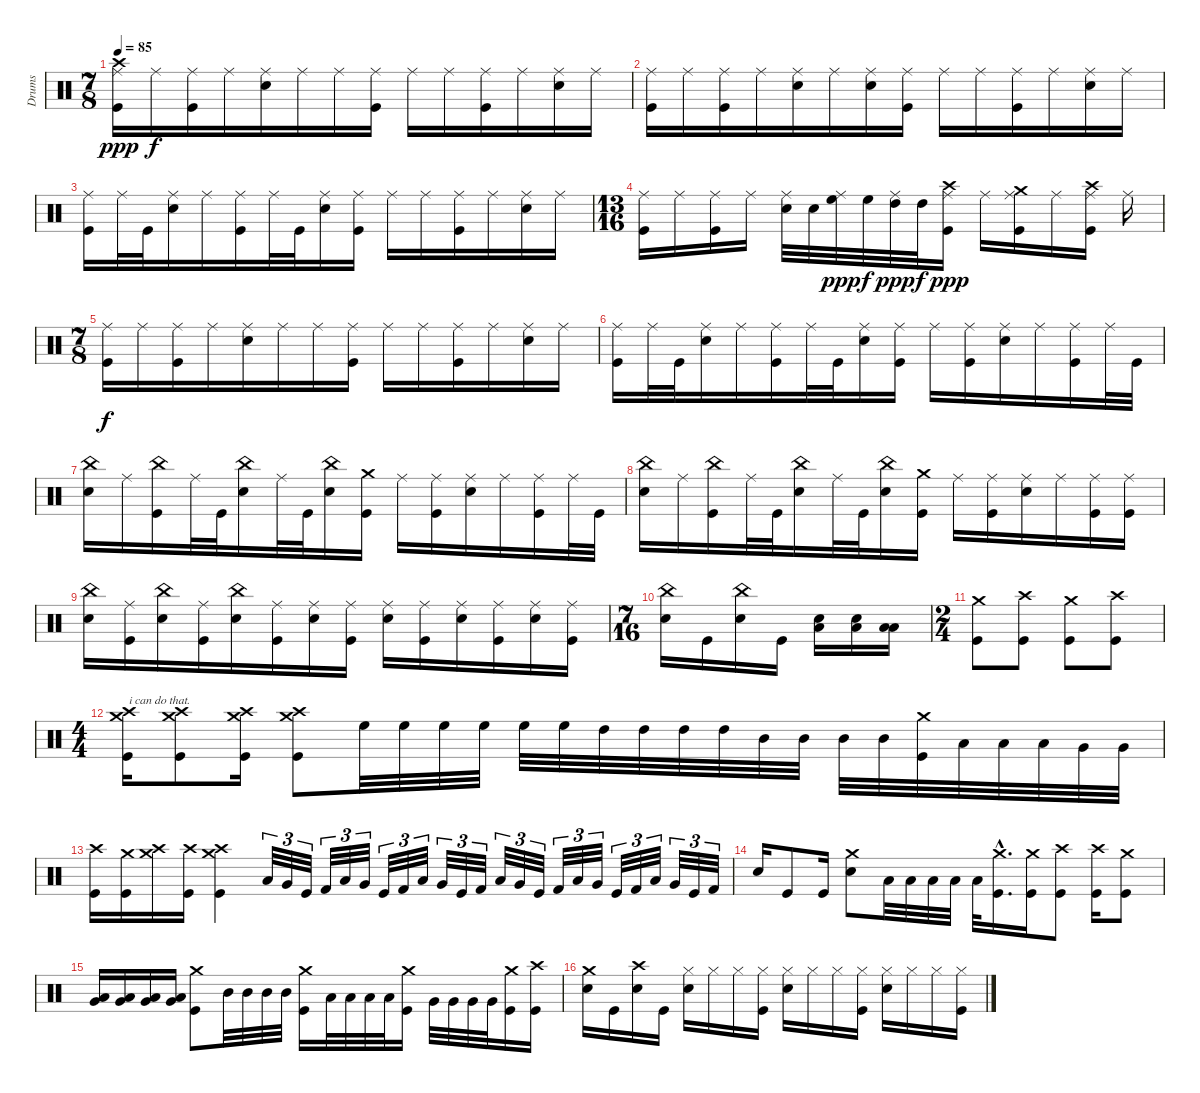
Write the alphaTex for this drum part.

\track ("Drums" "Drums") {instrument percussion}
\staff {score}
\articulation defaults
\ts (7 8)
\tempo 85
\clef neutral
\ks c
("Ride (middle)" "Crash high (hit)" "Kick (hit)").16{dy ppp} "Ride (middle)".16{dy f} ("Ride (middle)" "Kick (hit)").16 "Ride (middle)".16 ("Ride (middle)" "Electric Snare (hit)").16 "Ride (middle)".16 "Ride (middle)".16 ("Ride (middle)" "Kick (hit)").16 "Ride (middle)".16 "Ride (middle)".16 ("Ride (middle)" "Kick (hit)").16 "Ride (middle)".16 ("Ride (middle)" "Electric Snare (hit)").16 "Ride (middle)".16 |
("Ride (middle)" "Kick (hit)").16 "Ride (middle)".16 ("Ride (middle)" "Kick (hit)").16 "Ride (middle)".16 ("Ride (middle)" "Electric Snare (hit)").16 "Ride (middle)".16 ("Ride (middle)" "Electric Snare (hit)").16 ("Ride (middle)" "Kick (hit)").16 "Ride (middle)".16 "Ride (middle)".16 ("Ride (middle)" "Kick (hit)").16 "Ride (middle)".16 ("Ride (middle)" "Electric Snare (hit)").16 "Ride (middle)".16 |
("Ride (middle)" "Kick (hit)").16 "Ride (middle)".32 "Kick (hit)".32 ("Ride (middle)" "Electric Snare (hit)").16 "Ride (middle)".16 ("Ride (middle)" "Kick (hit)").16 "Ride (middle)".32 "Kick (hit)".32 ("Ride (middle)" "Electric Snare (hit)").16 ("Ride (middle)" "Kick (hit)").16 "Ride (middle)".16 "Ride (middle)".16 ("Ride (middle)" "Kick (hit)").16 "Ride (middle)".16 ("Ride (middle)" "Electric Snare (hit)").16 "Ride (middle)".16 |
\ts (13 16)
("Ride (middle)" "Kick (hit)").16 "Ride (middle)".16 ("Ride (middle)" "Kick (hit)").16 "Ride (middle)".16 ("Ride (middle)" "Electric Snare (hit)").32 "Electric Snare (hit)".32 ("Ride (middle)" "High Floor Tom (hit)").32{dy ppp} "High Floor Tom (hit)".32{dy f} ("Ride (middle)" "High Tom (hit)").32{dy ppp} "High Tom (hit)".32{dy f} ("Ride (middle)" "Crash high (hit)" "Kick (hit)").16{dy ppp} "Ride (middle)".16 ("Ride (middle)" "Crash medium (hit)" "Kick (hit)").16 "Ride (middle)".16 ("Ride (middle)" "Crash high (hit)" "Kick (hit)").16 "Ride (middle)".16 |
\ts (7 8)
("Ride (middle)" "Kick (hit)").16{dy f} "Ride (middle)".16 ("Ride (middle)" "Kick (hit)").16 "Ride (middle)".16 ("Ride (middle)" "Electric Snare (hit)").16 "Ride (middle)".16 "Ride (middle)".16 ("Ride (middle)" "Kick (hit)").16 "Ride (middle)".16 "Ride (middle)".16 ("Ride (middle)" "Kick (hit)").16 "Ride (middle)".16 ("Ride (middle)" "Electric Snare (hit)").16 "Ride (middle)".16 |
("Ride (middle)" "Kick (hit)").16 "Ride (middle)".32 "Kick (hit)".32 ("Ride (middle)" "Electric Snare (hit)").16 "Ride (middle)".16 ("Ride (middle)" "Kick (hit)").16 "Ride (middle)".32 "Kick (hit)".32 ("Ride (middle)" "Electric Snare (hit)").16 ("Ride (middle)" "Kick (hit)").16 "Ride (middle)".16 ("Ride (middle)" "Kick (hit)").16 ("Ride (middle)" "Electric Snare (hit)").16 "Ride (middle)".16 ("Ride (middle)" "Kick (hit)").16 "Ride (middle)".32 "Kick (hit)".32 |
("China (hit)" "Electric Snare (hit)").16 "Ride (middle)".16 ("China (hit)" "Kick (hit)").16 "Ride (middle)".32 "Kick (hit)".32 ("China (hit)" "Electric Snare (hit)").16 "Ride (middle)".32 "Kick (hit)".32 ("China (hit)" "Electric Snare (hit)").16 ("Crash medium (hit)" "Kick (hit)").16 "Ride (middle)".16 ("Ride (middle)" "Kick (hit)").16 ("Ride (middle)" "Electric Snare (hit)").16 "Ride (middle)".16 ("Ride (middle)" "Kick (hit)").16 "Ride (middle)".32 "Kick (hit)".32 |
("China (hit)" "Electric Snare (hit)").16 "Ride (middle)".16 ("China (hit)" "Kick (hit)").16 "Ride (middle)".32 "Kick (hit)".32 ("China (hit)" "Electric Snare (hit)").16 "Ride (middle)".32 "Kick (hit)".32 ("China (hit)" "Electric Snare (hit)").16 ("Crash medium (hit)" "Kick (hit)").16 "Ride (middle)".16 ("Ride (middle)" "Kick (hit)").16 ("Ride (middle)" "Electric Snare (hit)").16 "Ride (middle)".16 ("Ride (middle)" "Kick (hit)").16 ("Ride (middle)" "Kick (hit)").16 |
("China (hit)" "Electric Snare (hit)").16 ("Ride (middle)" "Kick (hit)").16 ("China (hit)" "Electric Snare (hit)").16 ("Ride (middle)" "Kick (hit)").16 ("China (hit)" "Electric Snare (hit)").16 ("Ride (middle)" "Kick (hit)").16 ("Ride (middle)" "Electric Snare (hit)").16 ("Ride (middle)" "Kick (hit)").16 ("Ride (middle)" "Electric Snare (hit)").16 ("Ride (middle)" "Kick (hit)").16 ("Ride (middle)" "Electric Snare (hit)").16 ("Ride (middle)" "Kick (hit)").16 ("Ride (middle)" "Electric Snare (hit)").16 ("Ride (middle)" "Kick (hit)").16 |
\ts (7 16)
("China (hit)" "Electric Snare (hit)").16 "Kick (hit)".16 ("China (hit)" "Electric Snare (hit)").16 "Kick (hit)".16 ("Electric Snare (hit)" "Low Floor Tom (hit)").16 ("Electric Snare (hit)" "Low Floor Tom (hit)").16 ("Low Tom (hit)" "Low Floor Tom (hit)").16 |
\ts (2 4)
("Crash medium (hit)" "Kick (hit)").8 ("Crash high (hit)" "Kick (hit)").8 ("Crash medium (hit)" "Kick (hit)").8 ("Crash high (hit)" "Kick (hit)").8 |
\ts (4 4)
("Crash high (hit)" "Crash medium (hit)" "Kick (hit)").16{txt "i can do that."} ("Crash high (hit)" "Crash medium (hit)" "Kick (hit)").8 ("Crash high (hit)" "Crash medium (hit)" "Kick (hit)").16 ("Crash high (hit)" "Crash medium (hit)" "Kick (hit)").8 "High Floor Tom (hit)".32 "High Floor Tom (hit)".32 "High Floor Tom (hit)".32 "High Floor Tom (hit)".32 "High Floor Tom (hit)".32 "High Floor Tom (hit)".32 "High Tom (hit)".32 "High Tom (hit)".32 "High Tom (hit)".32 "High Tom (hit)".32 "Mid Tom (hit)".32 "Mid Tom (hit)".32 "Mid Tom (hit)".32 "Mid Tom (hit)".32 ("Crash medium (hit)" "Kick (hit)").32 "Low Tom (hit)".32 "Low Tom (hit)".32 "Low Tom (hit)".32 "Very Low Tom (hit)".32 "Very Low Tom (hit)".32 |
("Crash high (hit)" "Kick (hit)").16 ("Crash medium (hit)" "Kick (hit)").16 ("Crash medium (hit)" "Crash high (hit)").16 ("Crash high (hit)" "Kick (hit)").16 ("Crash medium (hit)" "Crash high (hit)" "Kick (hit)").4 "Low Floor Tom (hit)".32{tu (3 2)} "Very Low Tom (hit)".32{tu (3 2)} "Kick (hit)".32{tu (3 2)} "Kick (hit) 2".32{tu (3 2)} "Low Floor Tom (hit)".32{tu (3 2)} "Very Low Tom (hit)".32{tu (3 2)} "Kick (hit)".32{tu (3 2)} "Kick (hit) 2".32{tu (3 2)} "Low Floor Tom (hit)".32{tu (3 2)} "Very Low Tom (hit)".32{tu (3 2)} "Kick (hit)".32{tu (3 2)} "Kick (hit) 2".32{tu (3 2)} "Low Floor Tom (hit)".32{tu (3 2)} "Very Low Tom (hit)".32{tu (3 2)} "Kick (hit)".32{tu (3 2)} "Kick (hit) 2".32{tu (3 2)} "Low Floor Tom (hit)".32{tu (3 2)} "Very Low Tom (hit)".32{tu (3 2)} "Kick (hit)".32{tu (3 2)} "Kick (hit) 2".32{tu (3 2)} "Low Floor Tom (hit)".32{tu (3 2)} "Very Low Tom (hit)".32{tu (3 2)} "Kick (hit)".32{tu (3 2)} "Kick (hit) 2".32{tu (3 2)} |
"Electric Snare (hit)".16 "Kick (hit)".8 "Kick (hit)".16 ("Crash medium (hit)" "Electric Snare (hit)").8 "Low Tom (hit)".32 "Low Tom (hit)".32 "Low Tom (hit)".32 "Low Tom (hit)".32 "Low Tom (hit)".32 ("Crash medium (hit)"{hac} "Kick (hit)"{hac}).16{d} ("Crash medium (hit)" "Kick (hit)").16 ("Crash high (hit)" "Kick (hit)").8 ("Crash high (hit)" "Kick (hit)").16 ("Crash medium (hit)" "Kick (hit)").8 |
("Low Tom (hit)" "Very Low Tom (hit)").16 ("Low Tom (hit)" "Very Low Tom (hit)").16 ("Low Tom (hit)" "Very Low Tom (hit)").16 ("Low Tom (hit)" "Very Low Tom (hit)").16 ("Crash medium (hit)" "Kick (hit)").8 "Mid Tom (hit)".32 "Mid Tom (hit)".32 "Mid Tom (hit)".32 "Mid Tom (hit)".32 ("Crash medium (hit)" "Kick (hit)").16 "Low Tom (hit)".32 "Low Tom (hit)".32 "Low Tom (hit)".32 "Low Tom (hit)".32 ("Crash medium (hit)" "Kick (hit)").16 "Very Low Tom (hit)".32 "Very Low Tom (hit)".32 "Very Low Tom (hit)".32 "Very Low Tom (hit)".32 ("Crash medium (hit)" "Kick (hit)").16 ("Crash high (hit)" "Kick (hit)").16 |
("Crash medium (hit)" "Electric Snare (hit)").16 "Kick (hit)".16 ("Crash high (hit)" "Electric Snare (hit)").16 "Kick (hit)".16 ("Hi-Hat (closed)" "Electric Snare (hit)").16 "Hi-Hat (closed)".16 "Hi-Hat (closed)".16 ("Hi-Hat (closed)" "Kick (hit)").16 ("Hi-Hat (closed)" "Electric Snare (hit)").16 "Hi-Hat (closed)".16 "Hi-Hat (closed)".16 ("Hi-Hat (closed)" "Kick (hit)").16 ("Hi-Hat (closed)" "Electric Snare (hit)").16 "Hi-Hat (closed)".16 "Hi-Hat (closed)".16 ("Hi-Hat (closed)" "Kick (hit)").16
